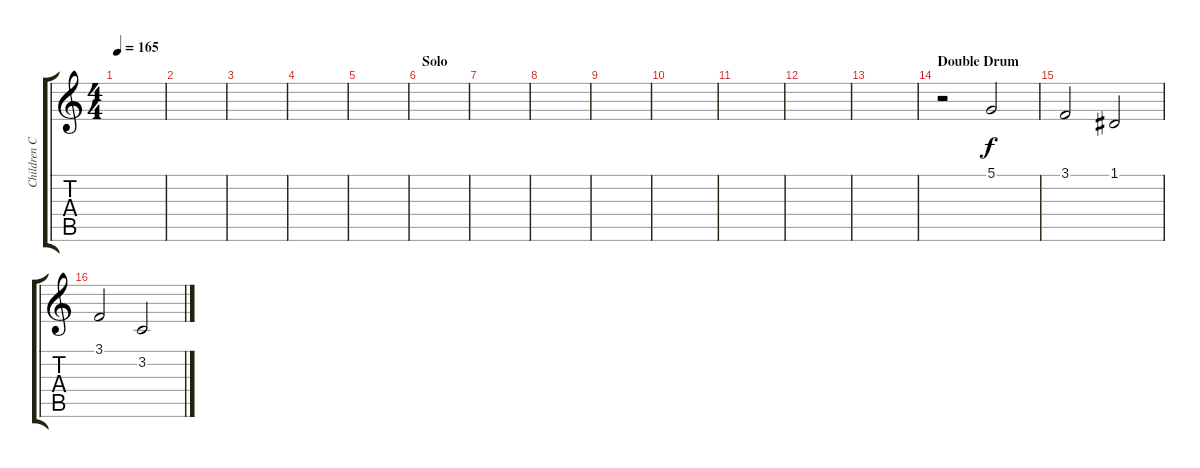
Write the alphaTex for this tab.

\track ("Children Chorus" "Children C") {instrument choiraahs}
\staff {score tabs}
\tuning (D4 A3 F3 C3 G2 D2) {hide}
\ts (4 4)
\tempo 165
\clef g2
\ks c
|
|
|
|
|
\section ("" "Solo")
|
|
|
|
|
|
|
|
\section ("" "Double Drum")
r.2 5.1.2 |
3.1.2 1.1.2 |
3.1.2 3.2.2
